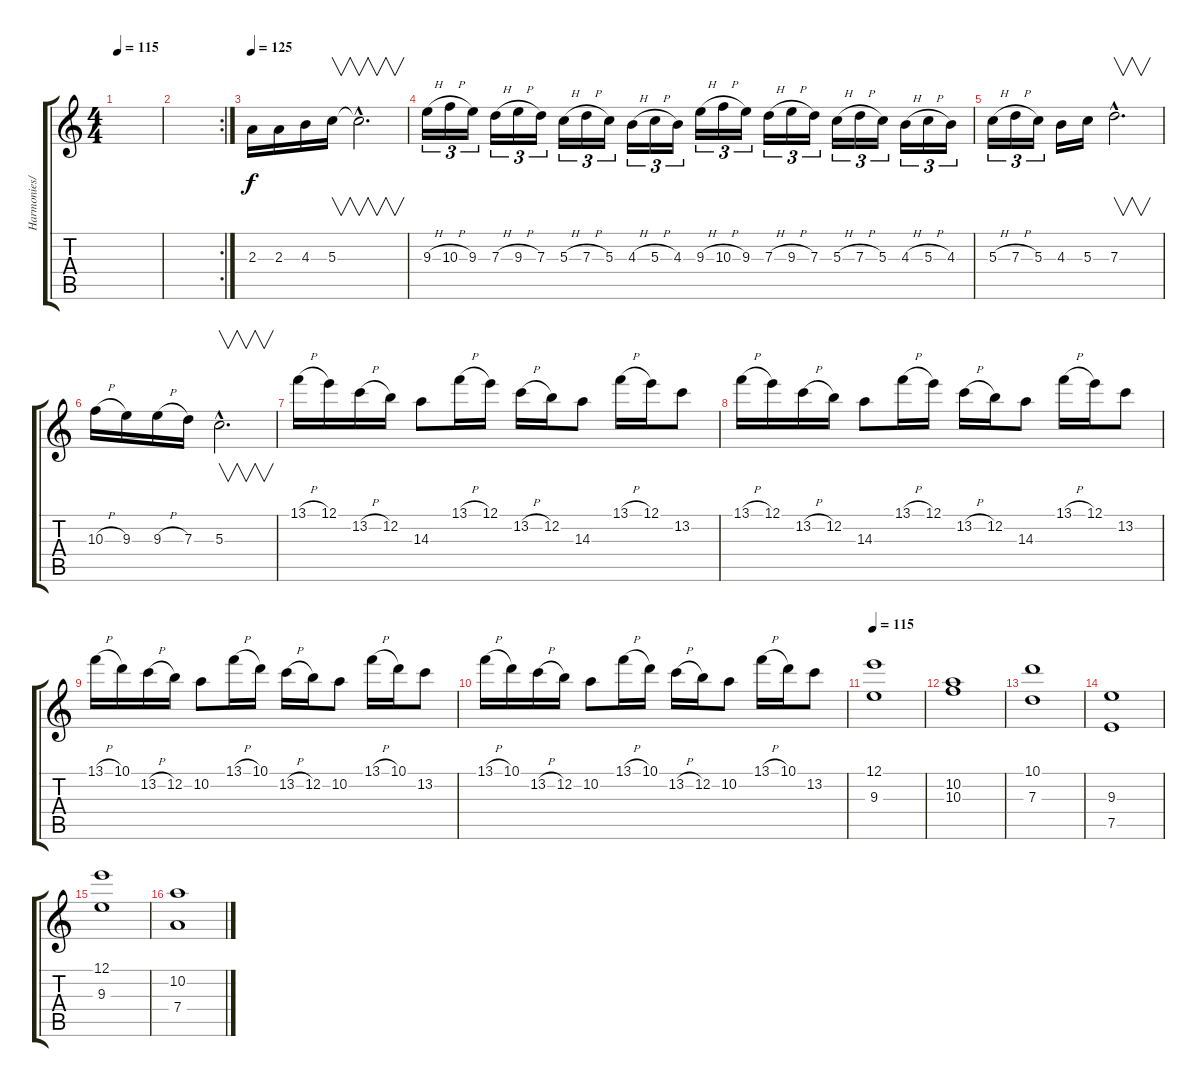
\track ("Harmonies/Fills" "Harmonies/") {instrument distortionguitar}
\staff {score tabs}
\tuning (E4 B3 G3 D3 A2 E2) {hide}
\ts (4 4)
\tempo 115
\clef g2
\ks c
|
\rc 2
|
\tempo 125
2.3.16 2.3.16 4.3.16 5.3.16{v} 5.3{hac t}.2{v d} |
9.3{h}.16{tu (3 2)} 10.3{h}.16{tu (3 2)} 9.3.16{tu (3 2)} 7.3{h}.16{tu (3 2)} 9.3{h}.16{tu (3 2)} 7.3.16{tu (3 2)} 5.3{h}.16{tu (3 2)} 7.3{h}.16{tu (3 2)} 5.3.16{tu (3 2)} 4.3{h}.16{tu (3 2)} 5.3{h}.16{tu (3 2)} 4.3.16{tu (3 2)} 9.3{h}.16{tu (3 2)} 10.3{h}.16{tu (3 2)} 9.3.16{tu (3 2)} 7.3{h}.16{tu (3 2)} 9.3{h}.16{tu (3 2)} 7.3.16{tu (3 2)} 5.3{h}.16{tu (3 2)} 7.3{h}.16{tu (3 2)} 5.3.16{tu (3 2)} 4.3{h}.16{tu (3 2)} 5.3{h}.16{tu (3 2)} 4.3.16{tu (3 2)} |
5.3{h}.16{tu (3 2)} 7.3{h}.16{tu (3 2)} 5.3.16{tu (3 2)} 4.3.16 5.3.16 7.3{hac}.2{v d} |
10.3{h}.16 9.3.16 9.3{h}.16 7.3.16 5.3{hac}.2{v d} |
13.1{h}.16 12.1.16 13.2{h}.16 12.2.16 14.3.8 13.1{h}.16 12.1.16 13.2{h}.16 12.2.16 14.3.8 13.1{h}.16 12.1.16 13.2.8 |
13.1{h}.16 12.1.16 13.2{h}.16 12.2.16 14.3.8 13.1{h}.16 12.1.16 13.2{h}.16 12.2.16 14.3.8 13.1{h}.16 12.1.16 13.2.8 |
13.1{h}.16 10.1.16 13.2{h}.16 12.2.16 10.2.8 13.1{h}.16 10.1.16 13.2{h}.16 12.2.16 10.2.8 13.1{h}.16 10.1.16 13.2.8 |
13.1{h}.16 10.1.16 13.2{h}.16 12.2.16 10.2.8 13.1{h}.16 10.1.16 13.2{h}.16 12.2.16 10.2.8 13.1{h}.16 10.1.16 13.2.8 |
\tempo 115
(12.1 9.3).1 |
(10.2 10.3).1 |
(10.1 7.3).1 |
(9.3 7.5).1 |
(12.1 9.3).1 |
(10.2 7.4).1
